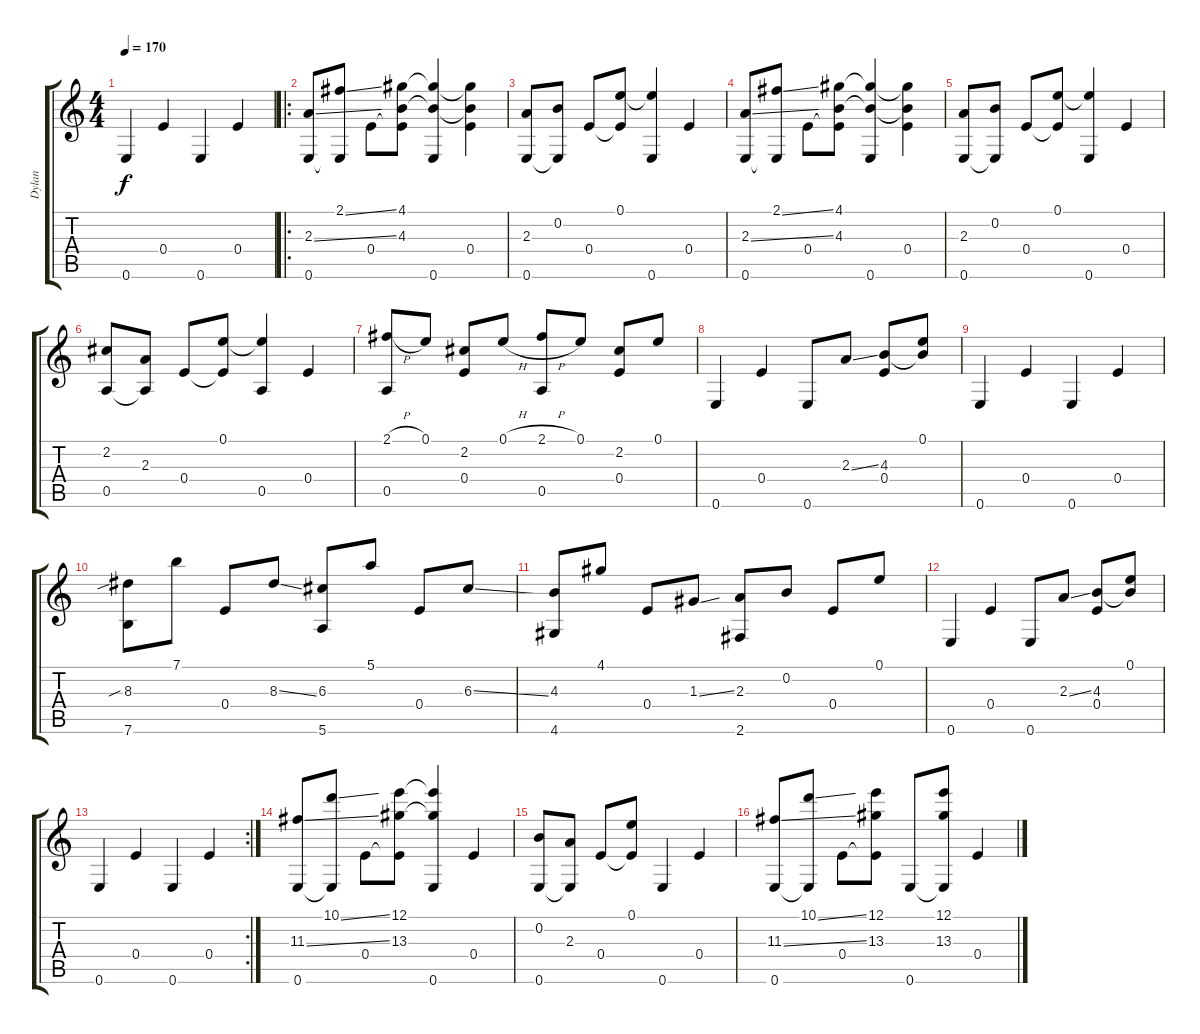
\track ("Dylan" "Dylan") {instrument acousticguitarsteel}
\staff {score tabs}
\tuning (E4 B3 G3 E3 A2 E2) {hide}
\ts (4 4)
\tempo 170
\clef g2
\ks c
0.6.4{dy f} 0.4.4 0.6.4 0.4.4 |
\ro
(2.3{ss} 0.6).8 (2.1{ss} 0.6{t}).8 0.4.8 (4.1 4.3 0.4{t}).8 (4.1{t} 4.3{t} 0.6).4 (4.1{t} 4.3{t} 0.4).4 |
(2.3 0.6).8 (0.2 0.6{t}).8 0.4.8 (0.1 0.4{t}).8 (0.1{t} 0.6).4 0.4.4 |
(2.3{ss} 0.6).8 (2.1{ss} 0.6{t}).8 0.4.8 (4.1 4.3 0.4{t}).8 (4.1{t} 4.3{t} 0.6).4 (4.1{t} 4.3{t} 0.4).4 |
(2.3 0.6).8 (0.2 0.6{t}).8 0.4.8 (0.1 0.4{t}).8 (0.1{t} 0.6).4 0.4.4 |
(2.2 0.5).8 (2.3 0.5{t}).8 0.4.8 (0.1 0.4{t}).8 (0.1{t} 0.5).4 0.4.4 |
(2.1{h} 0.5).8 0.1.8 (2.2 0.4).8 0.1{h}.8 (2.1{h} 0.5).8 0.1.8 (2.2 0.4).8 0.1.8 |
0.6.4 0.4.4 0.6.8 2.3{ss}.8 (4.3 0.4).8 (0.1 4.3{t}).8 |
0.6.4 0.4.4 0.6.4 0.4.4 |
(8.3{sib} 7.6).8 7.1.8 0.4.8 8.3{ss}.8 (6.3 5.6).8 5.1.8 0.4.8 6.3{ss}.8 |
(4.3 4.6).8 4.1.8 0.4.8 1.3{ss}.8 (2.3 2.6).8 0.2.8 0.4.8 0.1.8 |
0.6.4 0.4.4 0.6.8 2.3{ss}.8 (4.3 0.4).8 (0.1 4.3{t}).8 |
\rc 2
0.6.4 0.4.4 0.6.4 0.4.4 |
(11.3{ss} 0.6).8 (10.1{ss} 0.6{t}).8 0.4.8 (12.1 13.3 0.4{t}).8 (12.1{t} 13.3{t} 0.6).4 0.4.4 |
(0.2 0.6).8 (2.3 0.6{t}).8 0.4.8 (0.1 0.4{t}).8 0.6.4 0.4.4 |
(11.3{ss} 0.6).8 (10.1{ss} 0.6{t}).8 0.4.8 (12.1 13.3 0.4{t}).8 0.6.8 (12.1 13.3 0.6{t}).8 0.4.4
